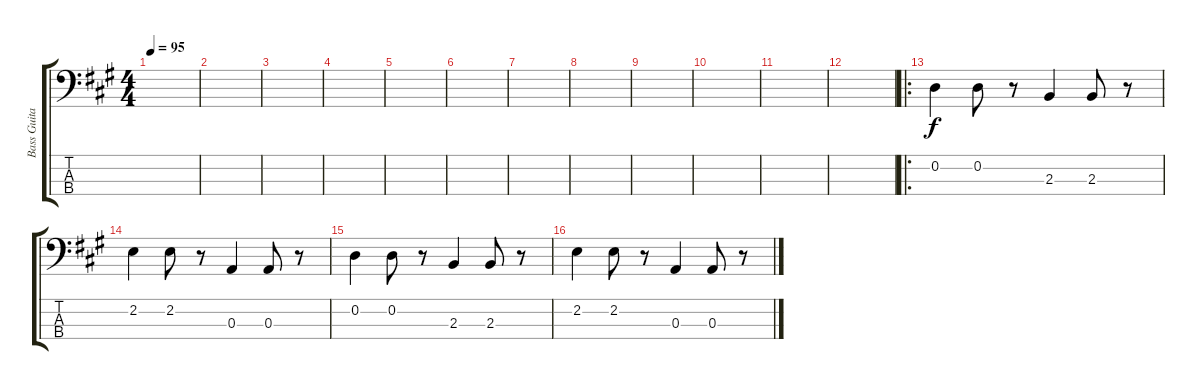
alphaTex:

\track ("Bass Guitar" "Bass Guita") {instrument electricbassfinger}
\staff {score tabs}
\tuning (G2 D2 A1 E1) {hide}
\ts (4 4)
\tempo 95
\clef f4
\ks a
|
|
|
|
|
|
|
|
|
|
|
|
\ro
0.2.4 0.2.8 r.8 2.3.4 2.3.8 r.8 |
2.2.4 2.2.8 r.8 0.3.4 0.3.8 r.8 |
0.2.4 0.2.8 r.8 2.3.4 2.3.8 r.8 |
2.2.4 2.2.8 r.8 0.3.4 0.3.8 r.8
